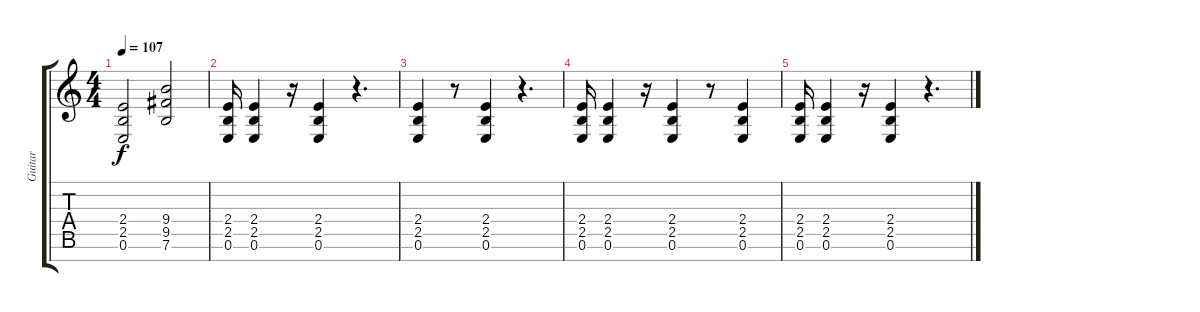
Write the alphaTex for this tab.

\track ("Guitar" "Guitar") {instrument distortionguitar}
\staff {score tabs}
\tuning (E4 B3 G3 D3 A2 E2 B1) {hide}
\ts (4 4)
\tempo 107
\clef g2
\ks c
(2.4 2.5 0.6).2{dy f} (9.4 9.5 7.6).2 |
(2.4 2.5 0.6).16 (2.4 2.5 0.6).4 r.16 (2.4 2.5 0.6).4 r.4{d} |
(2.4 2.5 0.6).4 r.8 (2.4 2.5 0.6).4 r.4{d} |
(2.4 2.5 0.6).16 (2.4 2.5 0.6).4 r.16 (2.4 2.5 0.6).4 r.8 (2.4 2.5 0.6).4 |
(2.4 2.5 0.6).16 (2.4 2.5 0.6).4 r.16 (2.4 2.5 0.6).4 r.4{d}
